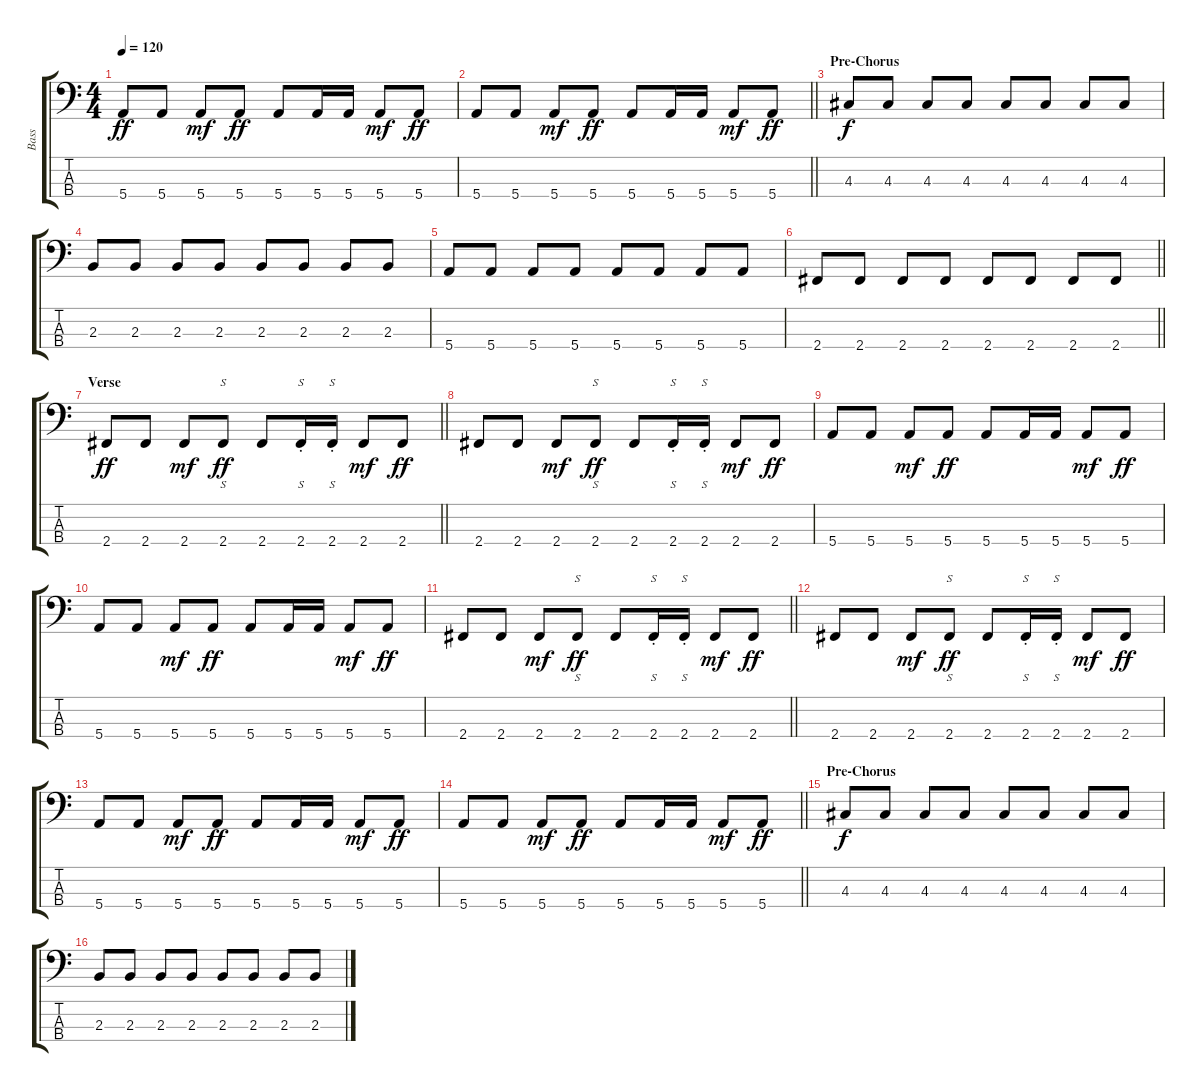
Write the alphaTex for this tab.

\track ("Bass" "Bass") {instrument electricbasspick}
\staff {score tabs}
\tuning (G2 D2 A1 E1) {hide}
\ts (4 4)
\tempo 120
\clef f4
\ks c
5.4.8{dy ff} 5.4.8 5.4.8{dy mf} 5.4.8{dy ff} 5.4.8 5.4.16 5.4.16 5.4.8{dy mf} 5.4.8{dy ff} |
\barLineRight lightlight
5.4.8 5.4.8 5.4.8{dy mf} 5.4.8{dy ff} 5.4.8 5.4.16 5.4.16 5.4.8{dy mf} 5.4.8{dy ff} |
\section ("" "Pre-Chorus")
4.3.8{dy f} 4.3.8 4.3.8 4.3.8 4.3.8 4.3.8 4.3.8 4.3.8 |
2.3.8 2.3.8 2.3.8 2.3.8 2.3.8 2.3.8 2.3.8 2.3.8 |
5.4.8 5.4.8 5.4.8 5.4.8 5.4.8 5.4.8 5.4.8 5.4.8 |
\barLineRight lightlight
2.4.8 2.4.8 2.4.8 2.4.8 2.4.8 2.4.8 2.4.8 2.4.8 |
\section ("" "Verse")
\barLineRight lightlight
2.4.8{dy ff} 2.4.8 2.4.8{dy mf} 2.4.8{s dy ff} 2.4.8 2.4{st}.16{s} 2.4{st}.16{s} 2.4.8{dy mf} 2.4.8{dy ff} |
2.4.8 2.4.8 2.4.8{dy mf} 2.4.8{s dy ff} 2.4.8 2.4{st}.16{s} 2.4{st}.16{s} 2.4.8{dy mf} 2.4.8{dy ff} |
5.4.8 5.4.8 5.4.8{dy mf} 5.4.8{dy ff} 5.4.8 5.4.16 5.4.16 5.4.8{dy mf} 5.4.8{dy ff} |
5.4.8 5.4.8 5.4.8{dy mf} 5.4.8{dy ff} 5.4.8 5.4.16 5.4.16 5.4.8{dy mf} 5.4.8{dy ff} |
\barLineRight lightlight
2.4.8 2.4.8 2.4.8{dy mf} 2.4.8{s dy ff} 2.4.8 2.4{st}.16{s} 2.4{st}.16{s} 2.4.8{dy mf} 2.4.8{dy ff} |
2.4.8 2.4.8 2.4.8{dy mf} 2.4.8{s dy ff} 2.4.8 2.4{st}.16{s} 2.4{st}.16{s} 2.4.8{dy mf} 2.4.8{dy ff} |
5.4.8 5.4.8 5.4.8{dy mf} 5.4.8{dy ff} 5.4.8 5.4.16 5.4.16 5.4.8{dy mf} 5.4.8{dy ff} |
\barLineRight lightlight
5.4.8 5.4.8 5.4.8{dy mf} 5.4.8{dy ff} 5.4.8 5.4.16 5.4.16 5.4.8{dy mf} 5.4.8{dy ff} |
\section ("" "Pre-Chorus")
4.3.8{dy f} 4.3.8 4.3.8 4.3.8 4.3.8 4.3.8 4.3.8 4.3.8 |
2.3.8 2.3.8 2.3.8 2.3.8 2.3.8 2.3.8 2.3.8 2.3.8
